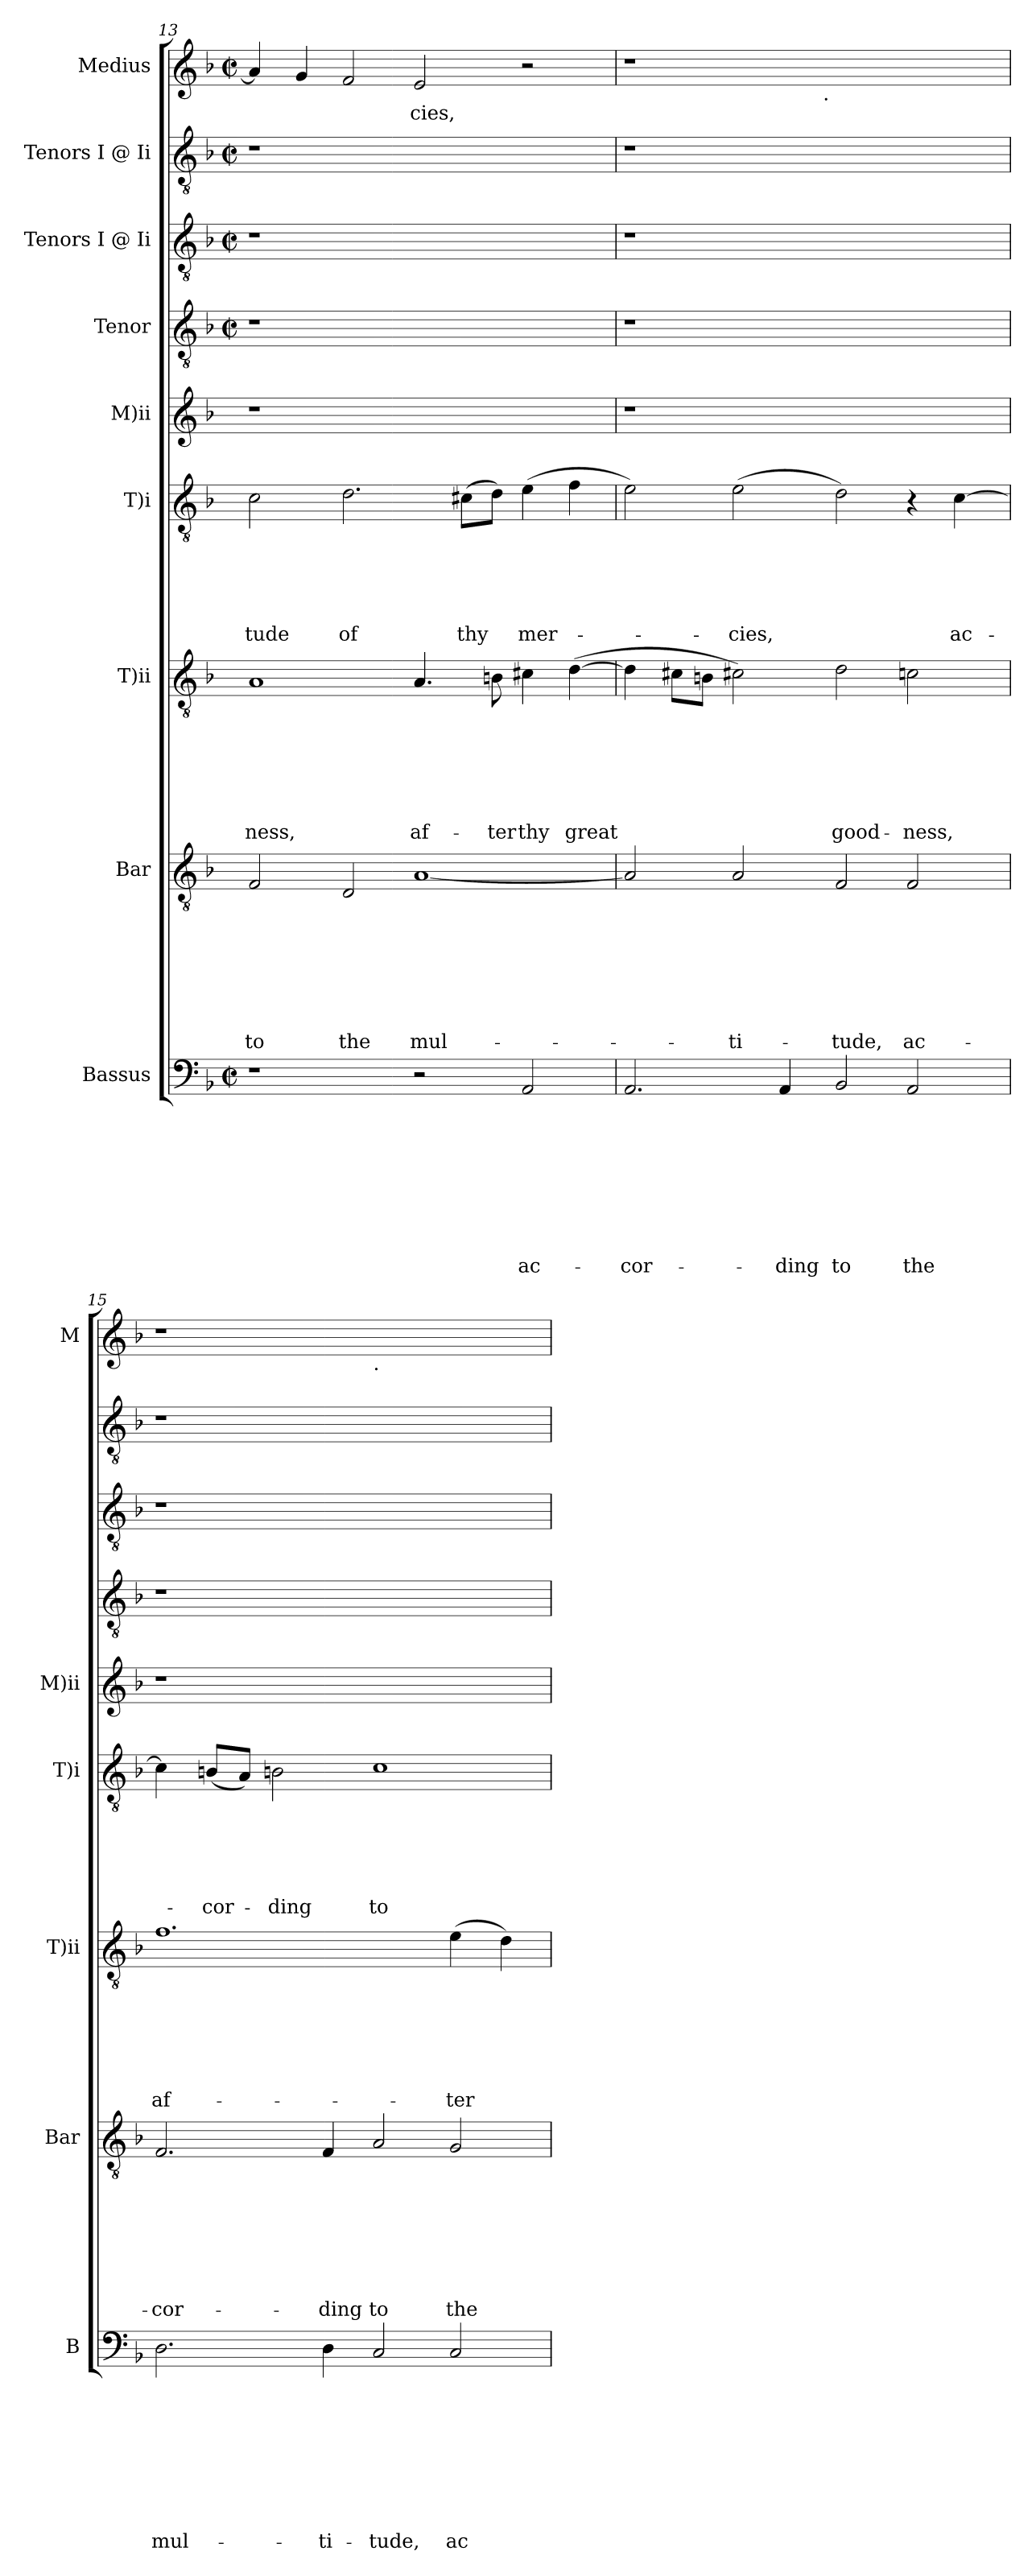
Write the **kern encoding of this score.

**kern	**text	**text	**text	**text	**text	**text	**text	**text	**text	**kern	**text	**text	**text	**text	**text	**text	**text	**text	**kern	**text	**text	**text	**text	**text	**text	**text	**kern	**text	**text	**text	**text	**text	**text	**kern	**kern	**kern	**kern	**kern	**text
*part9	*part9	*part9	*part9	*part9	*part9	*part9	*part9	*part9	*part9	*part8	*part8	*part8	*part8	*part8	*part8	*part8	*part8	*part8	*part7	*part7	*part7	*part7	*part7	*part7	*part7	*part7	*part6	*part6	*part6	*part6	*part6	*part6	*part6	*part5	*part4	*part3	*part2	*part1	*part1
*staff9	*staff9	*staff9	*staff9	*staff9	*staff9	*staff9	*staff9	*staff9	*staff9	*staff8	*staff8	*staff8	*staff8	*staff8	*staff8	*staff8	*staff8	*staff8	*staff7	*staff7	*staff7	*staff7	*staff7	*staff7	*staff7	*staff7	*staff6	*staff6	*staff6	*staff6	*staff6	*staff6	*staff6	*staff5	*staff4	*staff3	*staff2	*staff1	*staff1
*I"Bassus	*	*	*	*	*	*	*	*	*	*I"Bar	*	*	*	*	*	*	*	*	*I"T)ii	*	*	*	*	*	*	*	*I"T)i	*	*	*	*	*	*	*I"M)ii	*I"Tenor	*I"Tenors I @ Ii	*I"Tenors I @ Ii	*I"Medius	*
*I'B	*	*	*	*	*	*	*	*	*	*I'Bar	*	*	*	*	*	*	*	*	*I'T)ii	*	*	*	*	*	*	*	*I'T)i	*	*	*	*	*	*	*I'M)ii	*	*	*	*I'M	*
*clefF4	*	*	*	*	*	*	*	*	*	*clefGv2	*	*	*	*	*	*	*	*	*clefGv2	*	*	*	*	*	*	*	*clefGv2	*	*	*	*	*	*	*clefG2	*clefGv2	*clefGv2	*clefGv2	*clefG2	*
*k[b-]	*	*	*	*	*	*	*	*	*	*k[b-]	*	*	*	*	*	*	*	*	*k[b-]	*	*	*	*	*	*	*	*k[b-]	*	*	*	*	*	*	*k[b-]	*k[b-]	*k[b-]	*k[b-]	*k[b-]	*
*F:	*	*	*	*	*	*	*	*	*	*F:	*	*	*	*	*	*	*	*	*F:	*	*	*	*	*	*	*	*F:	*	*	*	*	*	*	*F:	*F:	*F:	*F:	*F:	*
*M2/2	*	*	*	*	*	*	*	*	*	*	*	*	*	*	*	*	*	*	*	*	*	*	*	*	*	*	*	*	*	*	*	*	*	*	*M2/2	*M2/2	*M2/2	*M2/2	*
*met(c|)	*	*	*	*	*	*	*	*	*	*	*	*	*	*	*	*	*	*	*	*	*	*	*	*	*	*	*	*	*	*	*	*	*	*	*met(c|)	*met(c|)	*met(c|)	*met(c|)	*
=13	=13	=13	=13	=13	=13	=13	=13	=13	=13	=13	=13	=13	=13	=13	=13	=13	=13	=13	=13	=13	=13	=13	=13	=13	=13	=13	=13	=13	=13	=13	=13	=13	=13	=13	=13	=13	=13	=13	=13
!	!	!	!	!	!	!	!	!	!	!	!	!	!	!	!	!	!	!LO:LY:b	!	!	!	!	!	!	!	!LO:LY:b	!	!	!	!	!	!	!LO:LY:b	!	!	!	!	!	!
1r	.	.	.	.	.	.	.	.	.	2F/	.	.	.	.	.	.	.	to	1A	.	.	.	.	.	.	-ness,	2c\	.	.	.	.	.	-tude	1r	1r	1r	1r	4a/]	.
.	.	.	.	.	.	.	.	.	.	.	.	.	.	.	.	.	.	.	.	.	.	.	.	.	.	.	.	.	.	.	.	.	.	.	.	.	.	4g/	.
!	!	!	!	!	!	!	!	!	!	!	!	!	!	!	!	!	!	!LO:LY:b	!	!	!	!	!	!	!	!	!	!	!	!	!	!	!LO:LY:b	!	!	!	!	!	!
.	.	.	.	.	.	.	.	.	.	2D/	.	.	.	.	.	.	.	the	.	.	.	.	.	.	.	.	2.d\	.	.	.	.	.	of	.	.	.	.	2f/	.
!	!	!	!	!	!	!	!	!	!	!	!	!	!	!	!	!	!	!LO:LY:b	!	!	!	!	!	!	!	!LO:LY:b	!	!	!	!	!	!	!	!	!	!	!	!	!LO:LY:b
2r	.	.	.	.	.	.	.	.	.	[<1A	.	.	.	.	.	.	.	mul-	4.A/	.	.	.	.	.	.	af-	.	.	.	.	.	.	.	1ryy	1ryy	1ryy	1ryy	2e/	-cies,
!	!	!	!	!	!	!	!	!	!	!	!	!	!	!	!	!	!	!	!	!	!	!	!	!	!	!	!	!	!	!	!	!	!LO:LY:b	!	!	!	!	!	!
.	.	.	.	.	.	.	.	.	.	.	.	.	.	.	.	.	.	.	.	.	.	.	.	.	.	.	(>8c#\L	.	.	.	.	.	thy	.	.	.	.	.	.
!	!	!	!	!	!	!	!	!	!	!	!	!	!	!	!	!	!	!	!	!	!	!	!	!	!	!LO:LY:b	!	!	!	!	!	!	!	!	!	!	!	!	!
.	.	.	.	.	.	.	.	.	.	.	.	.	.	.	.	.	.	.	8B\	.	.	.	.	.	.	-ter	8d\J)	.	.	.	.	.	.	.	.	.	.	.	.
!	!	!	!	!	!	!	!	!	!LO:LY:b	!	!	!	!	!	!	!	!	!	!	!	!	!	!	!	!	!LO:LY:b	!	!	!	!	!	!	!LO:LY:b	!	!	!	!	!	!
2AA/	.	.	.	.	.	.	.	.	ac-	.	.	.	.	.	.	.	.	.	4c#X\	.	.	.	.	.	.	thy	(>4e\	.	.	.	.	.	mer-	.	.	.	.	2r	.
!	!	!	!	!	!	!	!	!	!	!	!	!	!	!	!	!	!	!	!	!	!	!	!	!	!	!LO:LY:b	!	!	!	!	!	!	!	!	!	!	!	!	!
.	.	.	.	.	.	.	.	.	.	.	.	.	.	.	.	.	.	.	(>[>4d\	.	.	.	.	.	.	great	4f\	.	.	.	.	.	.	.	.	.	.	.	.
=14	=14	=14	=14	=14	=14	=14	=14	=14	=14	=14	=14	=14	=14	=14	=14	=14	=14	=14	=14	=14	=14	=14	=14	=14	=14	=14	=14	=14	=14	=14	=14	=14	=14	=14	=14	=14	=14	=14	=14
!	!	!	!	!	!	!	!	!	!LO:LY:b	!	!	!	!	!	!	!	!	!	!	!	!	!	!	!	!	!	!	!	!	!	!	!	!	!	!	!	!	!	!
*	*	*	*	*	*	*	*	*	*	*	*	*	*	*	*	*	*	*	*	*	*	*	*	*	*	*	*	*	*	*	*	*	*	*	*	*	*	*^	*
2.AA/	.	.	.	.	.	.	.	.	-cor-	2A/]	.	.	.	.	.	.	.	.	4d\]	.	.	.	.	.	.	.	2e\)	.	.	.	.	.	.	1r	1r	1r	1r	1r	2ryy	.
.	.	.	.	.	.	.	.	.	.	.	.	.	.	.	.	.	.	.	8c#X\L	.	.	.	.	.	.	.	.	.	.	.	.	.	.	.	.	.	.	.	.	.
.	.	.	.	.	.	.	.	.	.	.	.	.	.	.	.	.	.	.	8Bn\J	.	.	.	.	.	.	.	.	.	.	.	.	.	.	.	.	.	.	.	.	.
!	!	!	!	!	!	!	!	!	!	!	!	!	!	!	!	!	!	!LO:LY:b	!	!	!	!	!	!	!	!	!	!	!	!	!	!	!LO:LY:b	!	!	!	!	!	!	!
.	.	.	.	.	.	.	.	.	.	2A/	.	.	.	.	.	.	.	-ti-	2c#X\)	.	.	.	.	.	.	.	(>2e\	.	.	.	.	.	-cies,	.	.	.	.	.	4...ryy	.
!	!	!	!	!	!	!	!	!	!LO:LY:b	!	!	!	!	!	!	!	!	!	!	!	!	!	!	!	!	!	!	!	!	!	!	!	!	!	!	!	!	!	!	!
4AA/	.	.	.	.	.	.	.	.	-ding	.	.	.	.	.	.	.	.	.	.	.	.	.	.	.	.	.	.	.	.	.	.	.	.	.	.	.	.	.	.	.
!	!	!	!	!	!	!	!	!	!	!	!	!	!	!	!	!	!	!	!	!	!	!	!	!	!	!	!	!	!	!	!	!	!	!	!	!	!	!	!LO:TX:b:t=.	!
.	.	.	.	.	.	.	.	.	.	.	.	.	.	.	.	.	.	.	.	.	.	.	.	.	.	.	.	.	.	.	.	.	.	.	.	.	.	.	1ryy	.
!	!	!	!	!	!	!	!	!	!LO:LY:b	!	!	!	!	!	!	!	!	!LO:LY:b	!	!	!	!	!	!	!	!LO:LY:b	!	!	!	!	!	!	!	!	!	!	!	!	!	!
2BB-/	.	.	.	.	.	.	.	.	to	2F/	.	.	.	.	.	.	.	-tude,	2d\	.	.	.	.	.	.	good-	2d\)	.	.	.	.	.	.	1ryy	1ryy	1ryy	1ryy	1ryy	.	.
!	!	!	!	!	!	!	!	!	!LO:LY:b	!	!	!	!	!	!	!	!	!LO:LY:b	!	!	!	!	!	!	!	!LO:LY:b:rj	!	!	!	!	!	!	!	!	!	!	!	!	!	!
2AA/	.	.	.	.	.	.	.	.	the	2F/	.	.	.	.	.	.	.	ac-	2c\	.	.	.	.	.	.	-ness,	4r	.	.	.	.	.	.	.	.	.	.	.	.	.
!	!	!	!	!	!	!	!	!	!	!	!	!	!	!	!	!	!	!	!	!	!	!	!	!	!	!	!	!	!	!	!	!	!LO:LY:b	!	!	!	!	!	!	!
.	.	.	.	.	.	.	.	.	.	.	.	.	.	.	.	.	.	.	.	.	.	.	.	.	.	.	[<4c\	.	.	.	.	.	ac-	.	.	.	.	.	.	.
.	.	.	.	.	.	.	.	.	.	.	.	.	.	.	.	.	.	.	.	.	.	.	.	.	.	.	.	.	.	.	.	.	.	.	.	.	.	.	32ryy	.
!!LO:LB:g=z
=15	=15	=15	=15	=15	=15	=15	=15	=15	=15	=15	=15	=15	=15	=15	=15	=15	=15	=15	=15	=15	=15	=15	=15	=15	=15	=15	=15	=15	=15	=15	=15	=15	=15	=15	=15	=15	=15	=15	=15	=15
!	!	!	!	!	!	!	!	!	!LO:LY:b	!	!	!	!	!	!	!	!	!LO:LY:b	!	!	!	!	!	!	!	!LO:LY:b	!	!	!	!	!	!	!	!	!	!	!	!	!	!
*	*	*	*	*	*	*	*	*	*	*	*	*	*	*	*	*	*	*	*	*	*	*	*	*	*	*	*	*	*	*	*	*	*	*	*	*	*	*v	*v	*
2.D\	.	.	.	.	.	.	.	.	mul-	2.F/	.	.	.	.	.	.	.	-cor-	1.f	.	.	.	.	.	.	af-	4c\]	.	.	.	.	.	.	1r	1r	1r	1r	1r	.
!	!	!	!	!	!	!	!	!	!	!	!	!	!	!	!	!	!	!	!	!	!	!	!	!	!	!	!	!	!	!	!	!	!LO:LY:b	!	!	!	!	!	!
.	.	.	.	.	.	.	.	.	.	.	.	.	.	.	.	.	.	.	.	.	.	.	.	.	.	.	(<8Bn/L	.	.	.	.	.	-cor-	.	.	.	.	.	.
.	.	.	.	.	.	.	.	.	.	.	.	.	.	.	.	.	.	.	.	.	.	.	.	.	.	.	8A/J)	.	.	.	.	.	.	.	.	.	.	.	.
!	!	!	!	!	!	!	!	!	!	!	!	!	!	!	!	!	!	!	!	!	!	!	!	!	!	!	!	!	!	!	!	!	!LO:LY:b	!	!	!	!	!	!
.	.	.	.	.	.	.	.	.	.	.	.	.	.	.	.	.	.	.	.	.	.	.	.	.	.	.	2Bn\	.	.	.	.	.	-ding	.	.	.	.	.	.
!	!	!	!	!	!	!	!	!	!LO:LY:b	!	!	!	!	!	!	!	!	!LO:LY:b	!	!	!	!	!	!	!	!	!	!	!	!	!	!	!	!	!	!	!	!	!
4D\	.	.	.	.	.	.	.	.	-ti-	4F/	.	.	.	.	.	.	.	-ding	.	.	.	.	.	.	.	.	.	.	.	.	.	.	.	.	.	.	.	.	.
!	!	!	!	!	!	!	!	!	!	!	!	!	!	!	!	!	!	!	!	!	!	!	!	!	!	!	!	!	!	!	!	!	!	!	!	!	!	!LO:TX:b:t=.	!
!	!	!	!	!	!	!	!	!	!LO:LY:b	!	!	!	!	!	!	!	!	!LO:LY:b	!	!	!	!	!	!	!	!	!	!	!	!	!	!	!LO:LY:b	!	!	!	!	!	!
2C/	.	.	.	.	.	.	.	.	-tude,	2A/	.	.	.	.	.	.	.	to	.	.	.	.	.	.	.	.	1c	.	.	.	.	.	to	1ryy	1ryy	1ryy	1ryy	1ryy	.
!	!	!	!	!	!	!	!	!	!LO:LY:b	!	!	!	!	!	!	!	!	!LO:LY:b	!	!	!	!	!	!	!	!LO:LY:b	!	!	!	!	!	!	!	!	!	!	!	!	!
2C/	.	.	.	.	.	.	.	.	ac-	2G/	.	.	.	.	.	.	.	the	(>4e\	.	.	.	.	.	.	-ter	.	.	.	.	.	.	.	.	.	.	.	.	.
.	.	.	.	.	.	.	.	.	.	.	.	.	.	.	.	.	.	.	4d\)	.	.	.	.	.	.	.	.	.	.	.	.	.	.	.	.	.	.	.	.
=	=	=	=	=	=	=	=	=	=	=	=	=	=	=	=	=	=	=	=	=	=	=	=	=	=	=	=	=	=	=	=	=	=	=	=	=	=	=	=
*-	*-	*-	*-	*-	*-	*-	*-	*-	*-	*-	*-	*-	*-	*-	*-	*-	*-	*-	*-	*-	*-	*-	*-	*-	*-	*-	*-	*-	*-	*-	*-	*-	*-	*-	*-	*-	*-	*-	*-
